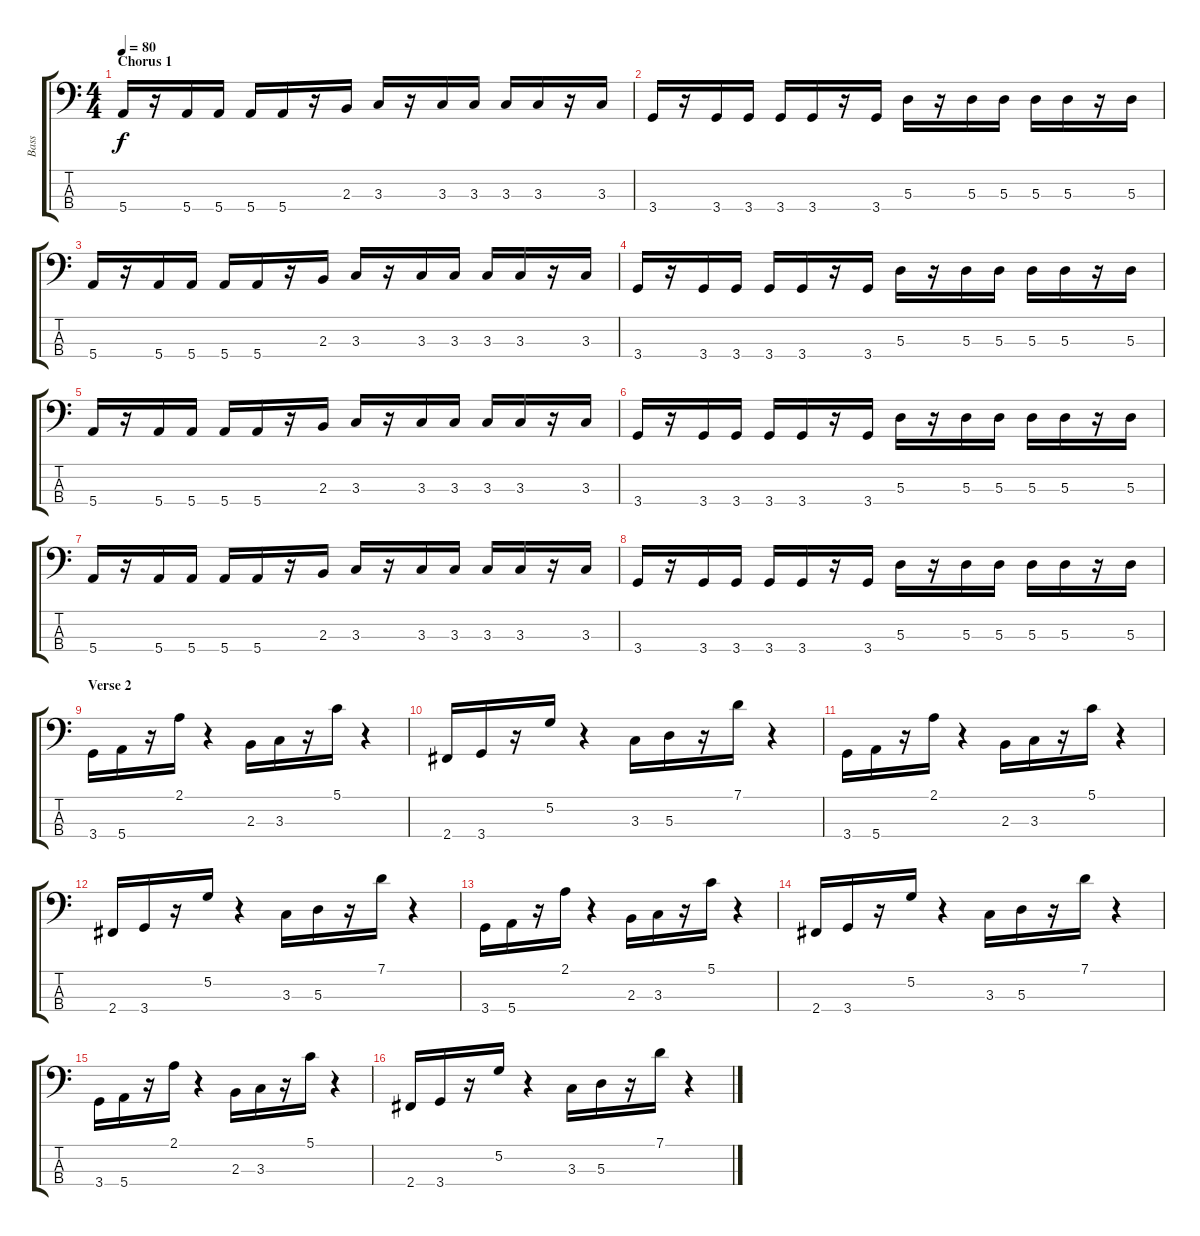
\track ("Bass" "Bass") {instrument electricbassfinger}
\staff {score tabs}
\tuning (G2 D2 A1 E1) {hide}
\ts (4 4)
\section ("" "Chorus 1")
\tempo 80
\clef f4
\ks c
5.4.16{dy f instrument electricbassfinger} r.16 5.4.16 5.4.16 5.4.16 5.4.16 r.16 2.3.16 3.3.16 r.16 3.3.16 3.3.16 3.3.16 3.3.16 r.16 3.3.16 |
3.4.16 r.16 3.4.16 3.4.16 3.4.16 3.4.16 r.16 3.4.16 5.3.16 r.16 5.3.16 5.3.16 5.3.16 5.3.16 r.16 5.3.16 |
5.4.16 r.16 5.4.16 5.4.16 5.4.16 5.4.16 r.16 2.3.16 3.3.16 r.16 3.3.16 3.3.16 3.3.16 3.3.16 r.16 3.3.16 |
3.4.16 r.16 3.4.16 3.4.16 3.4.16 3.4.16 r.16 3.4.16 5.3.16 r.16 5.3.16 5.3.16 5.3.16 5.3.16 r.16 5.3.16 |
5.4.16 r.16 5.4.16 5.4.16 5.4.16 5.4.16 r.16 2.3.16 3.3.16 r.16 3.3.16 3.3.16 3.3.16 3.3.16 r.16 3.3.16 |
3.4.16 r.16 3.4.16 3.4.16 3.4.16 3.4.16 r.16 3.4.16 5.3.16 r.16 5.3.16 5.3.16 5.3.16 5.3.16 r.16 5.3.16 |
5.4.16 r.16 5.4.16 5.4.16 5.4.16 5.4.16 r.16 2.3.16 3.3.16 r.16 3.3.16 3.3.16 3.3.16 3.3.16 r.16 3.3.16 |
3.4.16 r.16 3.4.16 3.4.16 3.4.16 3.4.16 r.16 3.4.16 5.3.16 r.16 5.3.16 5.3.16 5.3.16 5.3.16 r.16 5.3.16 |
\section ("" "Verse 2")
3.4.16{instrument slapbass1} 5.4.16 r.16 2.1.16 r.4 2.3.16 3.3.16 r.16 5.1.16 r.4 |
2.4.16 3.4.16 r.16 5.2.16 r.4 3.3.16 5.3.16 r.16 7.1.16 r.4 |
3.4.16 5.4.16 r.16 2.1.16 r.4 2.3.16 3.3.16 r.16 5.1.16 r.4 |
2.4.16 3.4.16 r.16 5.2.16 r.4 3.3.16 5.3.16 r.16 7.1.16 r.4 |
3.4.16 5.4.16 r.16 2.1.16 r.4 2.3.16 3.3.16 r.16 5.1.16 r.4 |
2.4.16 3.4.16 r.16 5.2.16 r.4 3.3.16 5.3.16 r.16 7.1.16 r.4 |
3.4.16 5.4.16 r.16 2.1.16 r.4 2.3.16 3.3.16 r.16 5.1.16 r.4 |
2.4.16 3.4.16 r.16 5.2.16 r.4 3.3.16 5.3.16 r.16 7.1.16 r.4
